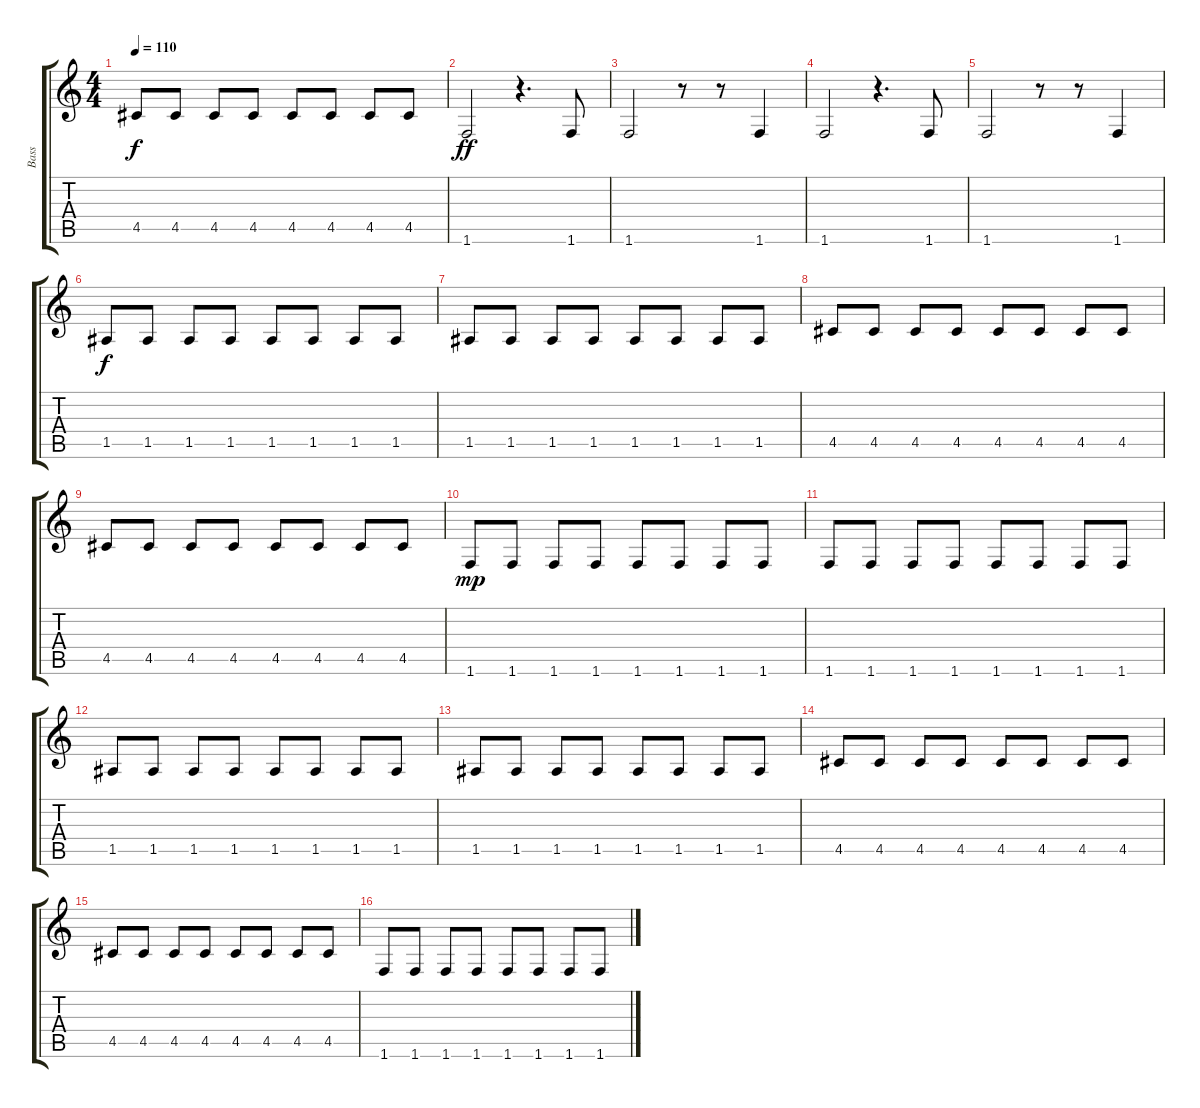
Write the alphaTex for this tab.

\track ("Bass" "Bass") {instrument electricbassfinger}
\staff {score tabs}
\tuning (E4 B3 G3 D3 A2 E2) {hide}
\ts (4 4)
\tempo 110
\clef g2
\ks c
4.5.8{dy f} 4.5.8 4.5.8 4.5.8 4.5.8 4.5.8 4.5.8 4.5.8 |
1.6.2{dy ff} r.4{d} 1.6.8 |
1.6.2 r.8 r.8 1.6.4 |
1.6.2 r.4{d} 1.6.8 |
1.6.2 r.8 r.8 1.6.4 |
1.5.8{dy f} 1.5.8 1.5.8 1.5.8 1.5.8 1.5.8 1.5.8 1.5.8 |
1.5.8 1.5.8 1.5.8 1.5.8 1.5.8 1.5.8 1.5.8 1.5.8 |
4.5.8 4.5.8 4.5.8 4.5.8 4.5.8 4.5.8 4.5.8 4.5.8 |
4.5.8 4.5.8 4.5.8 4.5.8 4.5.8 4.5.8 4.5.8 4.5.8 |
1.6.8{dy mp} 1.6.8 1.6.8 1.6.8 1.6.8 1.6.8 1.6.8 1.6.8 |
1.6.8 1.6.8 1.6.8 1.6.8 1.6.8 1.6.8 1.6.8 1.6.8 |
1.5.8 1.5.8 1.5.8 1.5.8 1.5.8 1.5.8 1.5.8 1.5.8 |
1.5.8 1.5.8 1.5.8 1.5.8 1.5.8 1.5.8 1.5.8 1.5.8 |
4.5.8 4.5.8 4.5.8 4.5.8 4.5.8 4.5.8 4.5.8 4.5.8 |
4.5.8 4.5.8 4.5.8 4.5.8 4.5.8 4.5.8 4.5.8 4.5.8 |
1.6.8 1.6.8 1.6.8 1.6.8 1.6.8 1.6.8 1.6.8 1.6.8
